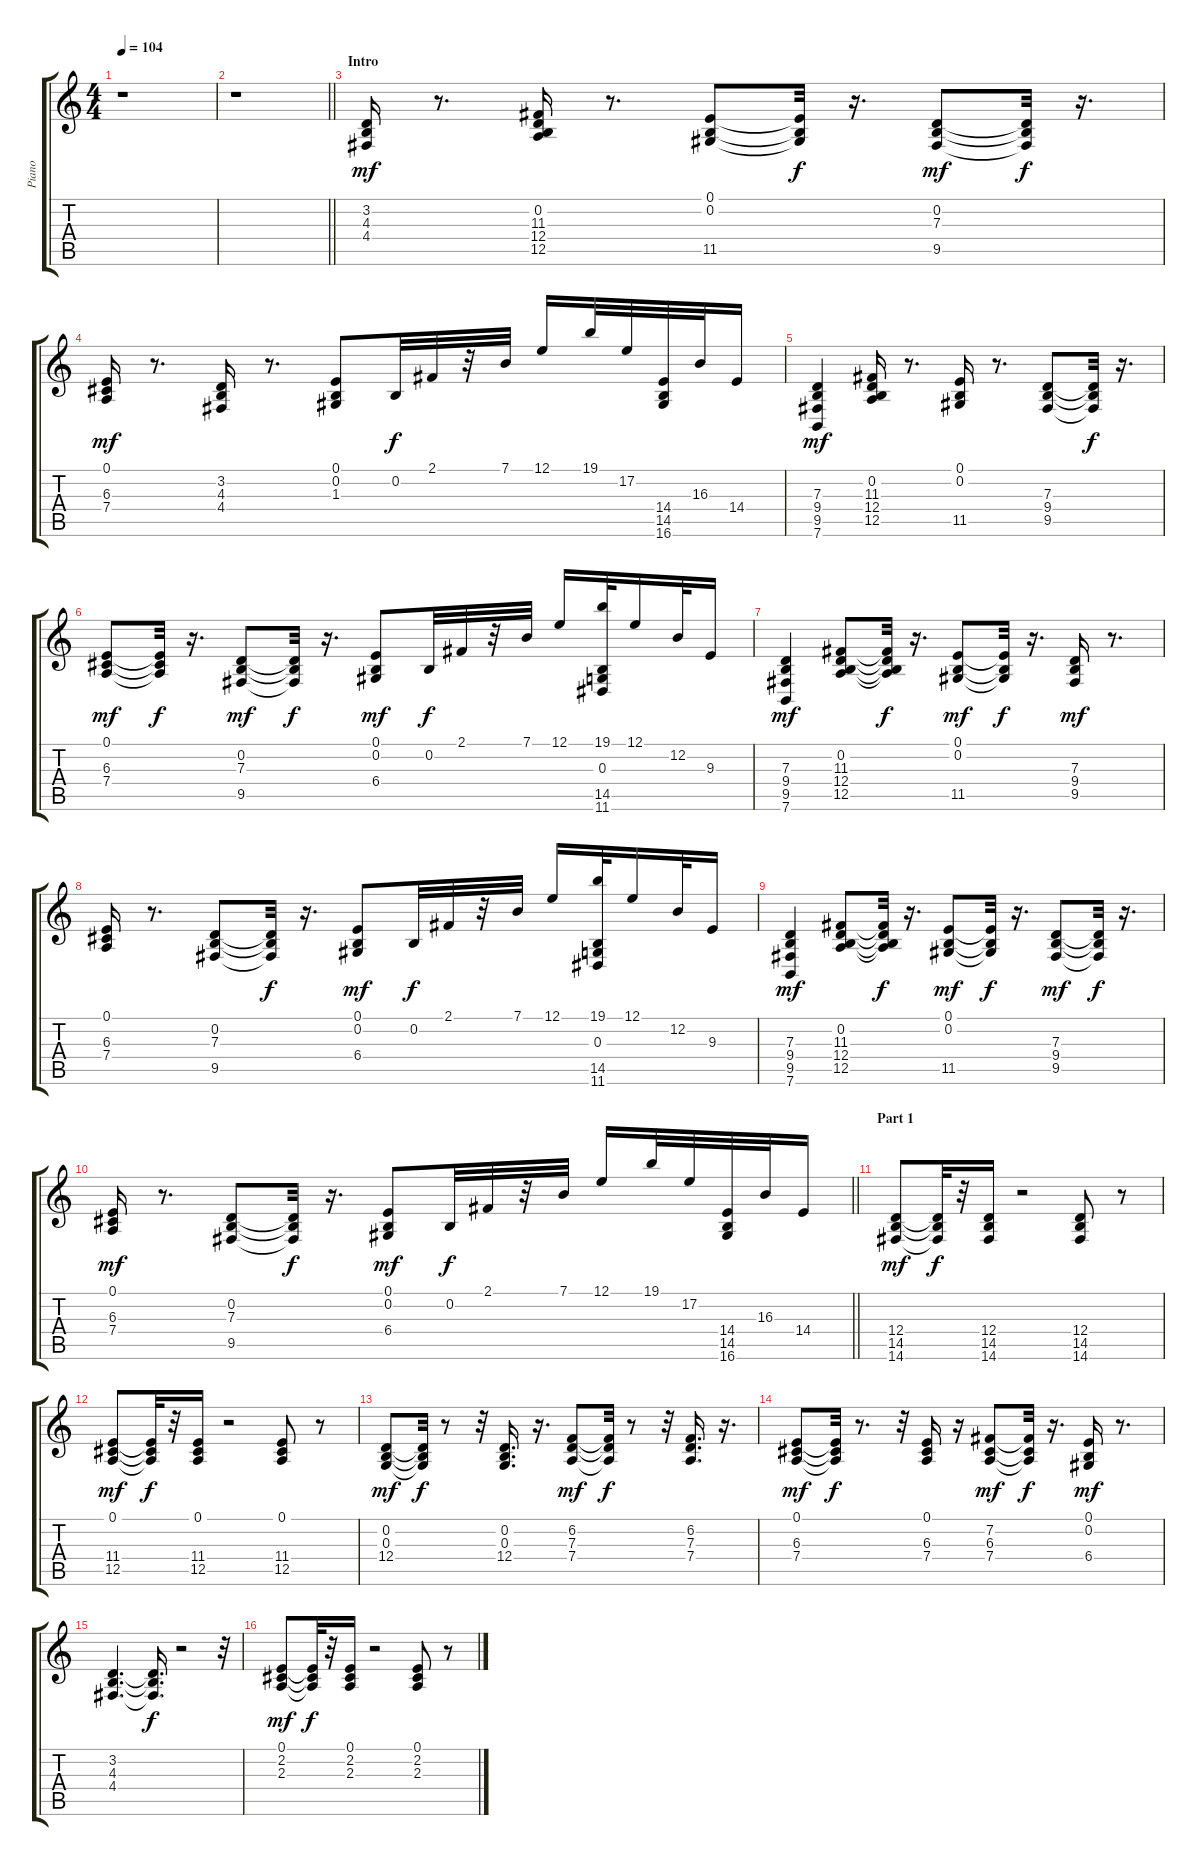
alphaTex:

\track ("Piano   " "Piano   ") {instrument acousticgrandpiano}
\staff {score tabs}
\tuning (E4 B3 G3 D3 A2 E2) {hide}
\ts (4 4)
\tempo 104
\clef g2
\ks c
r.1{dy mf instrument acousticgrandpiano} |
\barLineRight lightlight
r.1 |
\section ("" "Intro")
(3.2 4.3 4.4).16 r.8{d} (0.2 11.3 12.4 12.5).16 r.8{d} (0.1 0.2 11.5).8 (0.1{t} 0.2{t} 11.5{t}).32{dy f} r.16{d} (0.2 7.3 9.5).8{dy mf} (0.2{t} 7.3{t} 9.5{t}).32{dy f} r.16{d} |
(0.1 6.3 7.4).16{dy mf} r.8{d} (3.2 4.3 4.4).16 r.8{d} (0.1 0.2 1.3).8 0.2.32{dy f} 2.1.32 r.32 7.1.32 12.1.16 19.1.32 17.2.32 (14.4 14.5 16.6).32 16.3.32 14.4.16 |
(7.3 9.4 9.5 7.6).4{dy mf} (0.2 11.3 12.4 12.5).16 r.8{d} (0.1 0.2 11.5).16 r.8{d} (7.3 9.4 9.5).8 (7.3{t} 9.4{t} 9.5{t}).32{dy f} r.16{d} |
(0.1 6.3 7.4).8{dy mf} (0.1{t} 6.3{t} 7.4{t}).32{dy f} r.16{d} (0.2 7.3 9.5).8{dy mf} (0.2{t} 7.3{t} 9.5{t}).32{dy f} r.16{d} (0.1 0.2 6.4).8{dy mf} 0.2.32{dy f} 2.1.32 r.32 7.1.32 12.1.16 (19.1 0.3 14.5 11.6).32 12.1.16 12.2.32 9.3.16 |
(7.3 9.4 9.5 7.6).4{dy mf} (0.2 11.3 12.4 12.5).8 (0.2{t} 11.3{t} 12.4{t} 12.5{t}).32{dy f} r.16{d} (0.1 0.2 11.5).8{dy mf} (0.1{t} 0.2{t} 11.5{t}).32{dy f} r.16{d} (7.3 9.4 9.5).16{dy mf} r.8{d} |
(0.1 6.3 7.4).16 r.8{d} (0.2 7.3 9.5).8 (0.2{t} 7.3{t} 9.5{t}).32{dy f} r.16{d} (0.1 0.2 6.4).8{dy mf} 0.2.32{dy f} 2.1.32 r.32 7.1.32 12.1.16 (19.1 0.3 14.5 11.6).32 12.1.16 12.2.32 9.3.16 |
(7.3 9.4 9.5 7.6).4{dy mf} (0.2 11.3 12.4 12.5).8 (0.2{t} 11.3{t} 12.4{t} 12.5{t}).32{dy f} r.16{d} (0.1 0.2 11.5).8{dy mf} (0.1{t} 0.2{t} 11.5{t}).32{dy f} r.16{d} (7.3 9.4 9.5).8{dy mf} (7.3{t} 9.4{t} 9.5{t}).32{dy f} r.16{d} |
\barLineRight lightlight
(0.1 6.3 7.4).16{dy mf} r.8{d} (0.2 7.3 9.5).8 (0.2{t} 7.3{t} 9.5{t}).32{dy f} r.16{d} (0.1 0.2 6.4).8{dy mf} 0.2.32{dy f} 2.1.32 r.32 7.1.32 12.1.16 19.1.32 17.2.32 (14.4 14.5 16.6).32 16.3.32 14.4.16 |
\section ("" "Part 1")
(12.4 14.5 14.6).8{dy mf} (12.4{t} 14.5{t} 14.6{t}).32{dy f} r.32 (12.4 14.5 14.6).16 r.2 (12.4 14.5 14.6).8 r.8 |
(0.1 11.4 12.5).8{dy mf} (0.1{t} 11.4{t} 12.5{t}).32{dy f} r.32 (0.1 11.4 12.5).16 r.2 (0.1 11.4 12.5).8 r.8 |
(0.2 0.3 12.4).8{dy mf} (0.2{t} 0.3{t} 12.4{t}).32{dy f} r.8 r.32 (0.2 0.3 12.4).16{d} r.16{d} (6.2 7.3 7.4).8{dy mf} (6.2{t} 7.3{t} 7.4{t}).32{dy f} r.8 r.32 (6.2 7.3 7.4).16{d} r.16{d} |
(0.1 6.3 7.4).8{dy mf} (0.1{t} 6.3{t} 7.4{t}).32{dy f} r.8{d} r.32 (0.1 6.3 7.4).16 r.16 (7.2 6.3 7.4).8{dy mf} (7.2{t} 6.3{t} 7.4{t}).32{dy f} r.16{d} (0.1 0.2 6.4).16{dy mf} r.8{d} |
(3.2 4.3 4.4).4{d} (3.2{t} 4.3{t} 4.4{t}).16{d dy f} r.2 r.32 |
(0.1 2.2 2.3).8{dy mf} (0.1{t} 2.2{t} 2.3{t}).32{dy f} r.32 (0.1 2.2 2.3).16 r.2 (0.1 2.2 2.3).8 r.8
